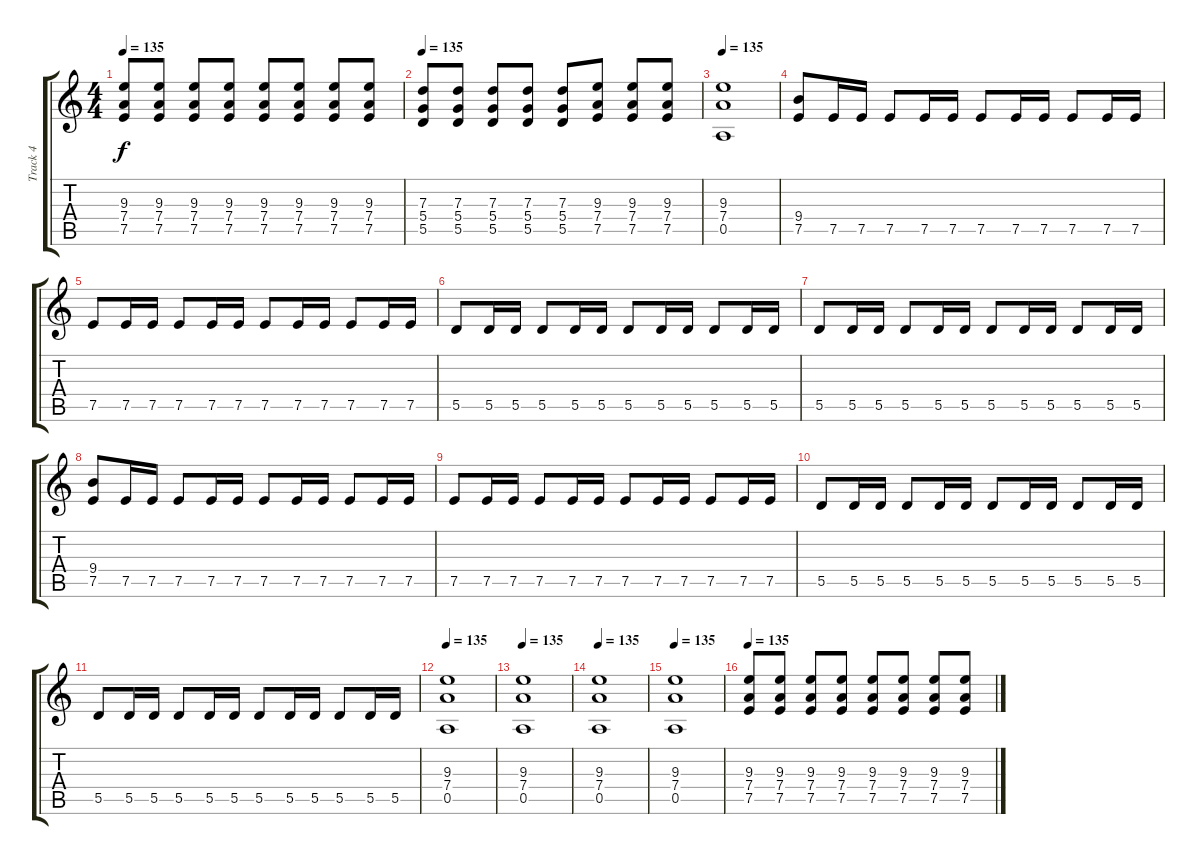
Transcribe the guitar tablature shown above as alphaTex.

\track ("Track 4" "Track 4") {instrument distortionguitar}
\staff {score tabs}
\tuning (E4 B3 G3 D3 A2 E2) {hide}
\ts (4 4)
\tempo 135
\clef g2
\ks c
(9.3 7.4 7.5).8{dy f} (9.3 7.4 7.5).8 (9.3 7.4 7.5).8 (9.3 7.4 7.5).8 (9.3 7.4 7.5).8 (9.3 7.4 7.5).8 (9.3 7.4 7.5).8 (9.3 7.4 7.5).8 |
\tempo 135
(7.3 5.4 5.5).8 (7.3 5.4 5.5).8 (7.3 5.4 5.5).8 (7.3 5.4 5.5).8 (7.3 5.4 5.5).8 (9.3 7.4 7.5).8 (9.3 7.4 7.5).8 (9.3 7.4 7.5).8 |
\tempo 135
(9.3 7.4 0.5).1 |
(9.4 7.5).8 7.5.16 7.5.16 7.5.8 7.5.16 7.5.16 7.5.8 7.5.16 7.5.16 7.5.8 7.5.16 7.5.16 |
7.5.8 7.5.16 7.5.16 7.5.8 7.5.16 7.5.16 7.5.8 7.5.16 7.5.16 7.5.8 7.5.16 7.5.16 |
5.5.8 5.5.16 5.5.16 5.5.8 5.5.16 5.5.16 5.5.8 5.5.16 5.5.16 5.5.8 5.5.16 5.5.16 |
5.5.8 5.5.16 5.5.16 5.5.8 5.5.16 5.5.16 5.5.8 5.5.16 5.5.16 5.5.8 5.5.16 5.5.16 |
(9.4 7.5).8 7.5.16 7.5.16 7.5.8 7.5.16 7.5.16 7.5.8 7.5.16 7.5.16 7.5.8 7.5.16 7.5.16 |
7.5.8 7.5.16 7.5.16 7.5.8 7.5.16 7.5.16 7.5.8 7.5.16 7.5.16 7.5.8 7.5.16 7.5.16 |
5.5.8 5.5.16 5.5.16 5.5.8 5.5.16 5.5.16 5.5.8 5.5.16 5.5.16 5.5.8 5.5.16 5.5.16 |
5.5.8 5.5.16 5.5.16 5.5.8 5.5.16 5.5.16 5.5.8 5.5.16 5.5.16 5.5.8 5.5.16 5.5.16 |
\tempo 135
(9.3 7.4 0.5).1 |
\tempo 135
(9.3 7.4 0.5).1 |
\tempo 135
(9.3 7.4 0.5).1 |
\tempo 135
(9.3 7.4 0.5).1 |
\tempo 135
(9.3 7.4 7.5).8 (9.3 7.4 7.5).8 (9.3 7.4 7.5).8 (9.3 7.4 7.5).8 (9.3 7.4 7.5).8 (9.3 7.4 7.5).8 (9.3 7.4 7.5).8 (9.3 7.4 7.5).8
